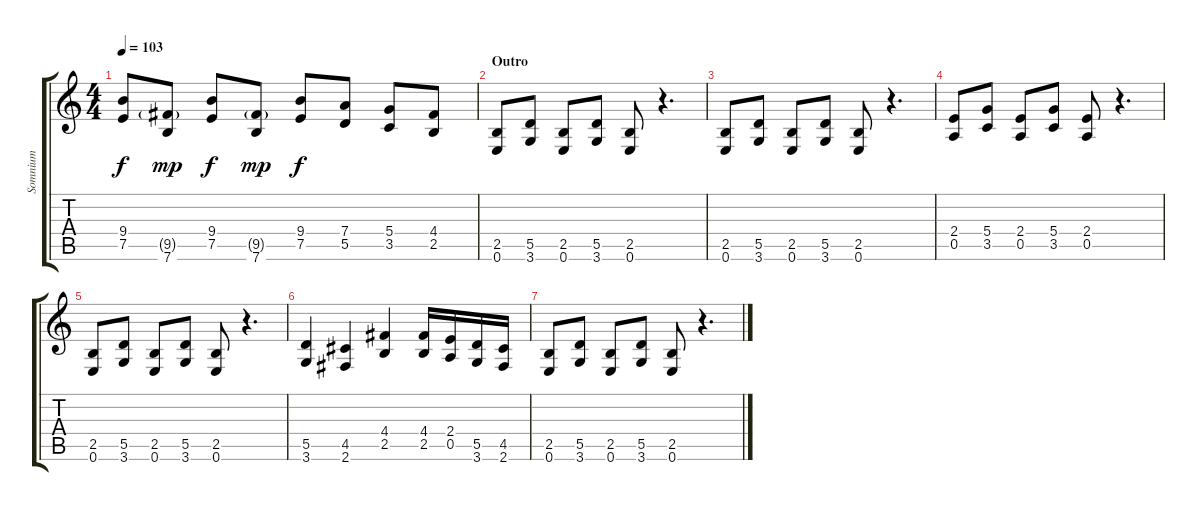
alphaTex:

\track ("Somnium" "Somnium") {instrument distortionguitar}
\staff {score tabs}
\tuning (E4 B3 G3 D3 A2 E2) {hide}
\ts (4 4)
\tempo 103
\clef g2
\ks c
(9.4 7.5).8{dy f} (9.5{g} 7.6).8{dy mp} (9.4 7.5).8{dy f} (9.5{g} 7.6).8{dy mp} (9.4 7.5).8{dy f} (7.4 5.5).8 (5.4 3.5).8 (4.4 2.5).8 |
\section ("" "Outro")
(2.5 0.6).8 (5.5 3.6).8 (2.5 0.6).8 (5.5 3.6).8 (2.5 0.6).8 r.4{d} |
(2.5 0.6).8 (5.5 3.6).8 (2.5 0.6).8 (5.5 3.6).8 (2.5 0.6).8 r.4{d} |
(2.4 0.5).8 (5.4 3.5).8 (2.4 0.5).8 (5.4 3.5).8 (2.4 0.5).8 r.4{d} |
(2.5 0.6).8 (5.5 3.6).8 (2.5 0.6).8 (5.5 3.6).8 (2.5 0.6).8 r.4{d} |
(5.5 3.6).4 (4.5 2.6).4 (4.4 2.5).4 (4.4 2.5).16 (2.4 0.5).16 (5.5 3.6).16 (4.5 2.6).16 |
(2.5 0.6).8 (5.5 3.6).8 (2.5 0.6).8 (5.5 3.6).8 (2.5 0.6).8 r.4{d}
